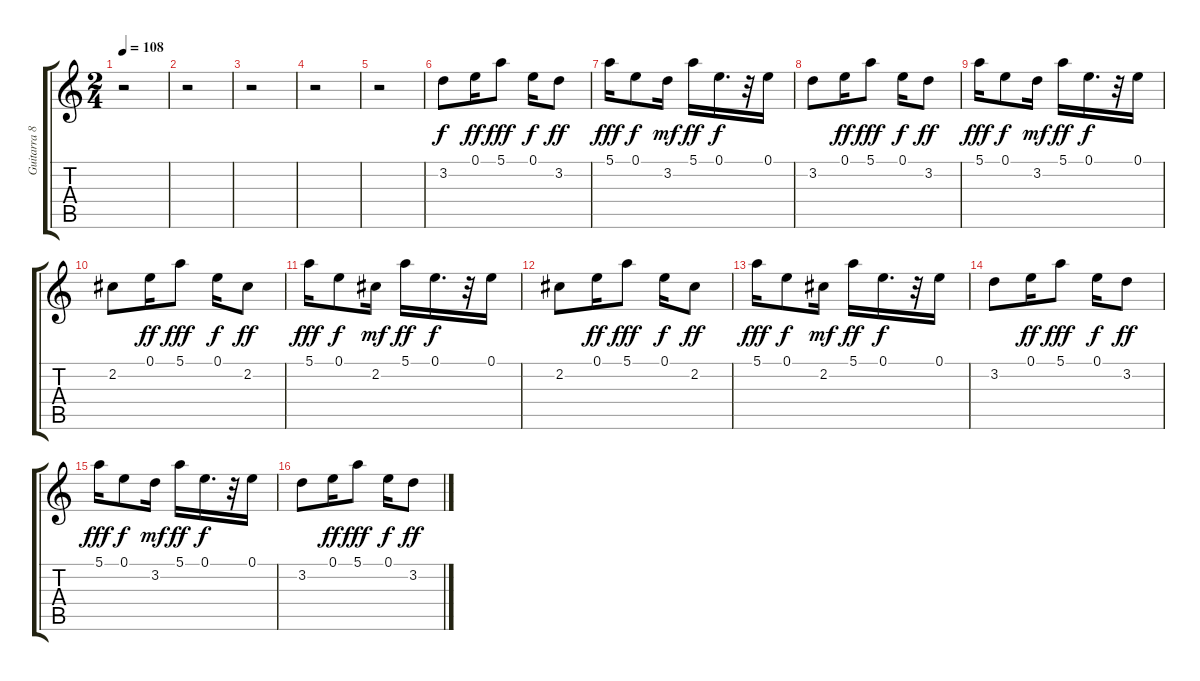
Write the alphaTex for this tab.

\track ("Guitarra 8" "Guitarra 8") {instrument electricguitarclean}
\staff {score tabs}
\tuning (E4 B3 G3 D3 A2 E2) {hide}
\ts (2 4)
\tempo 108
\clef g2
\ks c
r.2{dy f} |
r.2 |
r.2 |
r.2 |
r.2 |
3.2.8 0.1.16{dy ff} 5.1.8{dy fff} 0.1.16{dy f} 3.2.8{dy ff} |
5.1.16{dy fff} 0.1.8{dy f} 3.2.16{dy mf} 5.1.16{dy ff} 0.1.16{d dy f} r.32 0.1.16 |
3.2.8 0.1.16{dy ff} 5.1.8{dy fff} 0.1.16{dy f} 3.2.8{dy ff} |
5.1.16{dy fff} 0.1.8{dy f} 3.2.16{dy mf} 5.1.16{dy ff} 0.1.16{d dy f} r.32 0.1.16 |
2.2.8 0.1.16{dy ff} 5.1.8{dy fff} 0.1.16{dy f} 2.2.8{dy ff} |
5.1.16{dy fff} 0.1.8{dy f} 2.2.16{dy mf} 5.1.16{dy ff} 0.1.16{d dy f} r.32 0.1.16 |
2.2.8 0.1.16{dy ff} 5.1.8{dy fff} 0.1.16{dy f} 2.2.8{dy ff} |
5.1.16{dy fff} 0.1.8{dy f} 2.2.16{dy mf} 5.1.16{dy ff} 0.1.16{d dy f} r.32 0.1.16 |
3.2.8 0.1.16{dy ff} 5.1.8{dy fff} 0.1.16{dy f} 3.2.8{dy ff} |
5.1.16{dy fff} 0.1.8{dy f} 3.2.16{dy mf} 5.1.16{dy ff} 0.1.16{d dy f} r.32 0.1.16 |
3.2.8 0.1.16{dy ff} 5.1.8{dy fff} 0.1.16{dy f} 3.2.8{dy ff}
